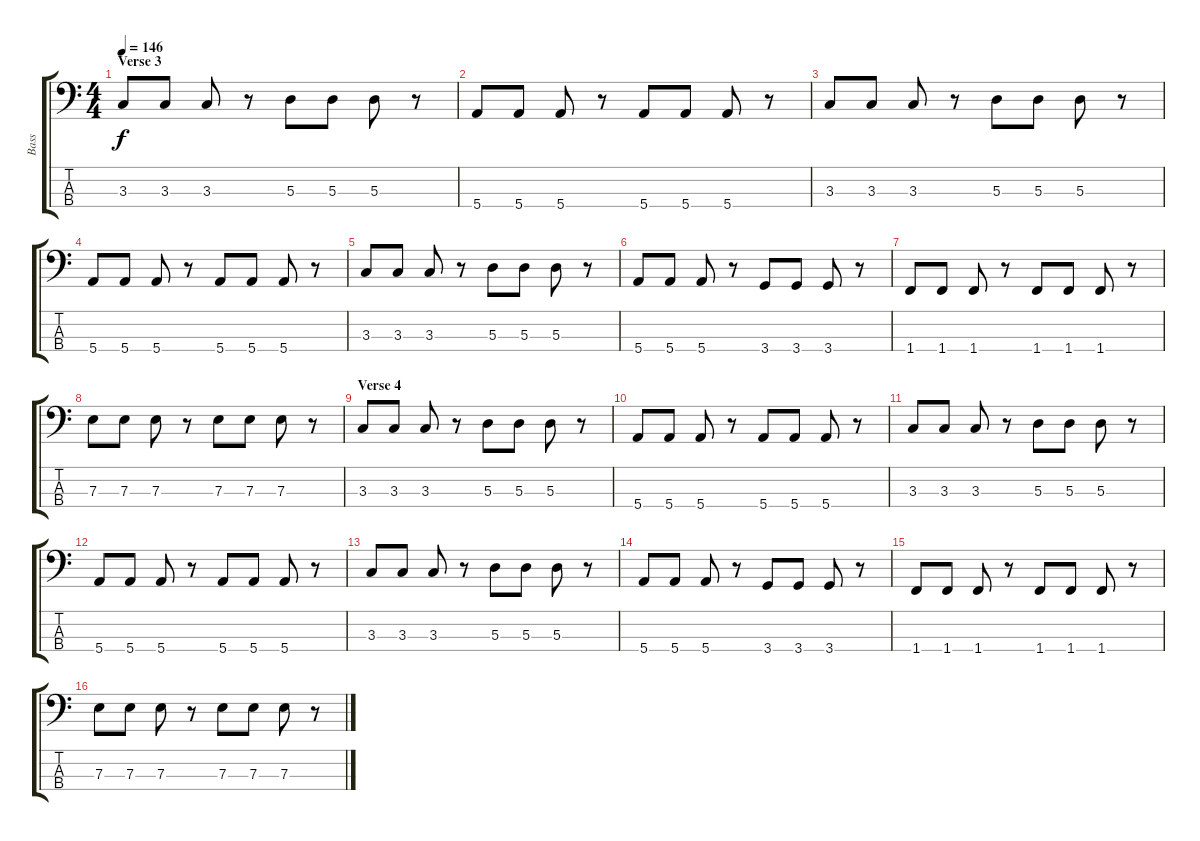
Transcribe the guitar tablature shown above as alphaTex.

\track ("Bass" "Bass") {instrument electricbassfinger}
\staff {score tabs}
\tuning (G2 D2 A1 E1) {hide}
\ts (4 4)
\section ("" "Verse 3")
\tempo 146
\clef f4
\ks c
3.3.8{dy f} 3.3.8 3.3.8 r.8 5.3.8 5.3.8 5.3.8 r.8 |
5.4.8 5.4.8 5.4.8 r.8 5.4.8 5.4.8 5.4.8 r.8 |
3.3.8 3.3.8 3.3.8 r.8 5.3.8 5.3.8 5.3.8 r.8 |
5.4.8 5.4.8 5.4.8 r.8 5.4.8 5.4.8 5.4.8 r.8 |
3.3.8 3.3.8 3.3.8 r.8 5.3.8 5.3.8 5.3.8 r.8 |
5.4.8 5.4.8 5.4.8 r.8 3.4.8 3.4.8 3.4.8 r.8 |
1.4.8 1.4.8 1.4.8 r.8 1.4.8 1.4.8 1.4.8 r.8 |
7.3.8 7.3.8 7.3.8 r.8 7.3.8 7.3.8 7.3.8 r.8 |
\section ("" "Verse 4")
3.3.8 3.3.8 3.3.8 r.8 5.3.8 5.3.8 5.3.8 r.8 |
5.4.8 5.4.8 5.4.8 r.8 5.4.8 5.4.8 5.4.8 r.8 |
3.3.8 3.3.8 3.3.8 r.8 5.3.8 5.3.8 5.3.8 r.8 |
5.4.8 5.4.8 5.4.8 r.8 5.4.8 5.4.8 5.4.8 r.8 |
3.3.8 3.3.8 3.3.8 r.8 5.3.8 5.3.8 5.3.8 r.8 |
5.4.8 5.4.8 5.4.8 r.8 3.4.8 3.4.8 3.4.8 r.8 |
1.4.8 1.4.8 1.4.8 r.8 1.4.8 1.4.8 1.4.8 r.8 |
7.3.8 7.3.8 7.3.8 r.8 7.3.8 7.3.8 7.3.8 r.8
